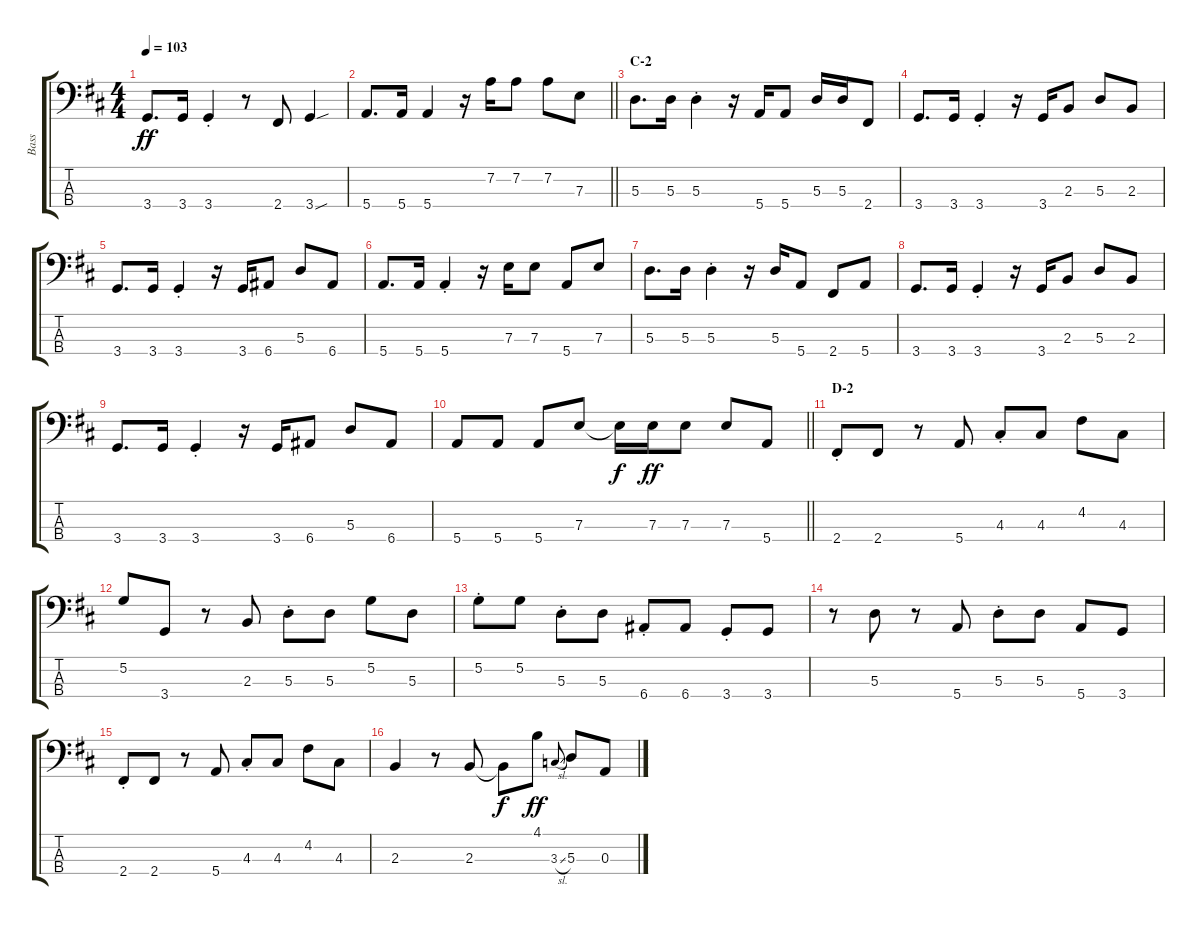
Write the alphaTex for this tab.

\track ("Bass" "Bass") {instrument electricbasspick}
\staff {score tabs}
\tuning (G2 D2 A1 E1) {hide}
\ts (4 4)
\tempo 103
\clef f4
\ks d
3.4.8{d dy ff} 3.4.16 3.4{st}.4 r.8 2.4.8 3.4{sou}.4 |
\barLineRight lightlight
5.4.8{d} 5.4.16 5.4.4 r.16 7.2.16 7.2.8 7.2.8 7.3.8 |
\section ("" "C-2")
5.3.8{d} 5.3.16 5.3{st}.4 r.16 5.4.16 5.4.8 5.3.16 5.3.16 2.4.8 |
3.4.8{d} 3.4.16 3.4{st}.4 r.16 3.4.16 2.3.8 5.3.8 2.3.8 |
3.4.8{d} 3.4.16 3.4{st}.4 r.16 3.4.16 6.4.8 5.3.8 6.4.8 |
5.4.8{d} 5.4.16 5.4{st}.4 r.16 7.3.16 7.3.8 5.4.8 7.3.8 |
5.3.8{d} 5.3.16 5.3{st}.4 r.16 5.3.16 5.4.8 2.4.8 5.4.8 |
3.4.8{d} 3.4.16 3.4{st}.4 r.16 3.4.16 2.3.8 5.3.8 2.3.8 |
3.4.8{d} 3.4.16 3.4{st}.4 r.16 3.4.16 6.4.8 5.3.8 6.4.8 |
\barLineRight lightlight
5.4.8 5.4.8 5.4.8 7.3.8 7.3{t}.16{dy f} 7.3.16{dy ff} 7.3.8 7.3.8 5.4.8 |
\section ("" "D-2")
2.4{st}.8 2.4.8 r.8 5.4.8 4.3{st}.8 4.3.8 4.2.8 4.3.8 |
5.2.8 3.4.8 r.8 2.3.8 5.3{st}.8 5.3.8 5.2.8 5.3.8 |
5.2{st}.8 5.2.8 5.3{st}.8 5.3.8 6.4{st}.8 6.4.8 3.4{st}.8 3.4.8 |
r.8 5.3.8 r.8 5.4.8 5.3{st}.8 5.3.8 5.4.8 3.4.8 |
2.4{st}.8 2.4.8 r.8 5.4.8 4.3{st}.8 4.3.8 4.2.8 4.3.8 |
2.3.4 r.8 2.3.8 2.3{t}.8{dy f} 4.1.8{dy ff} 3.3{sl}.8{gr onbeat} 5.3.8 0.3.8
